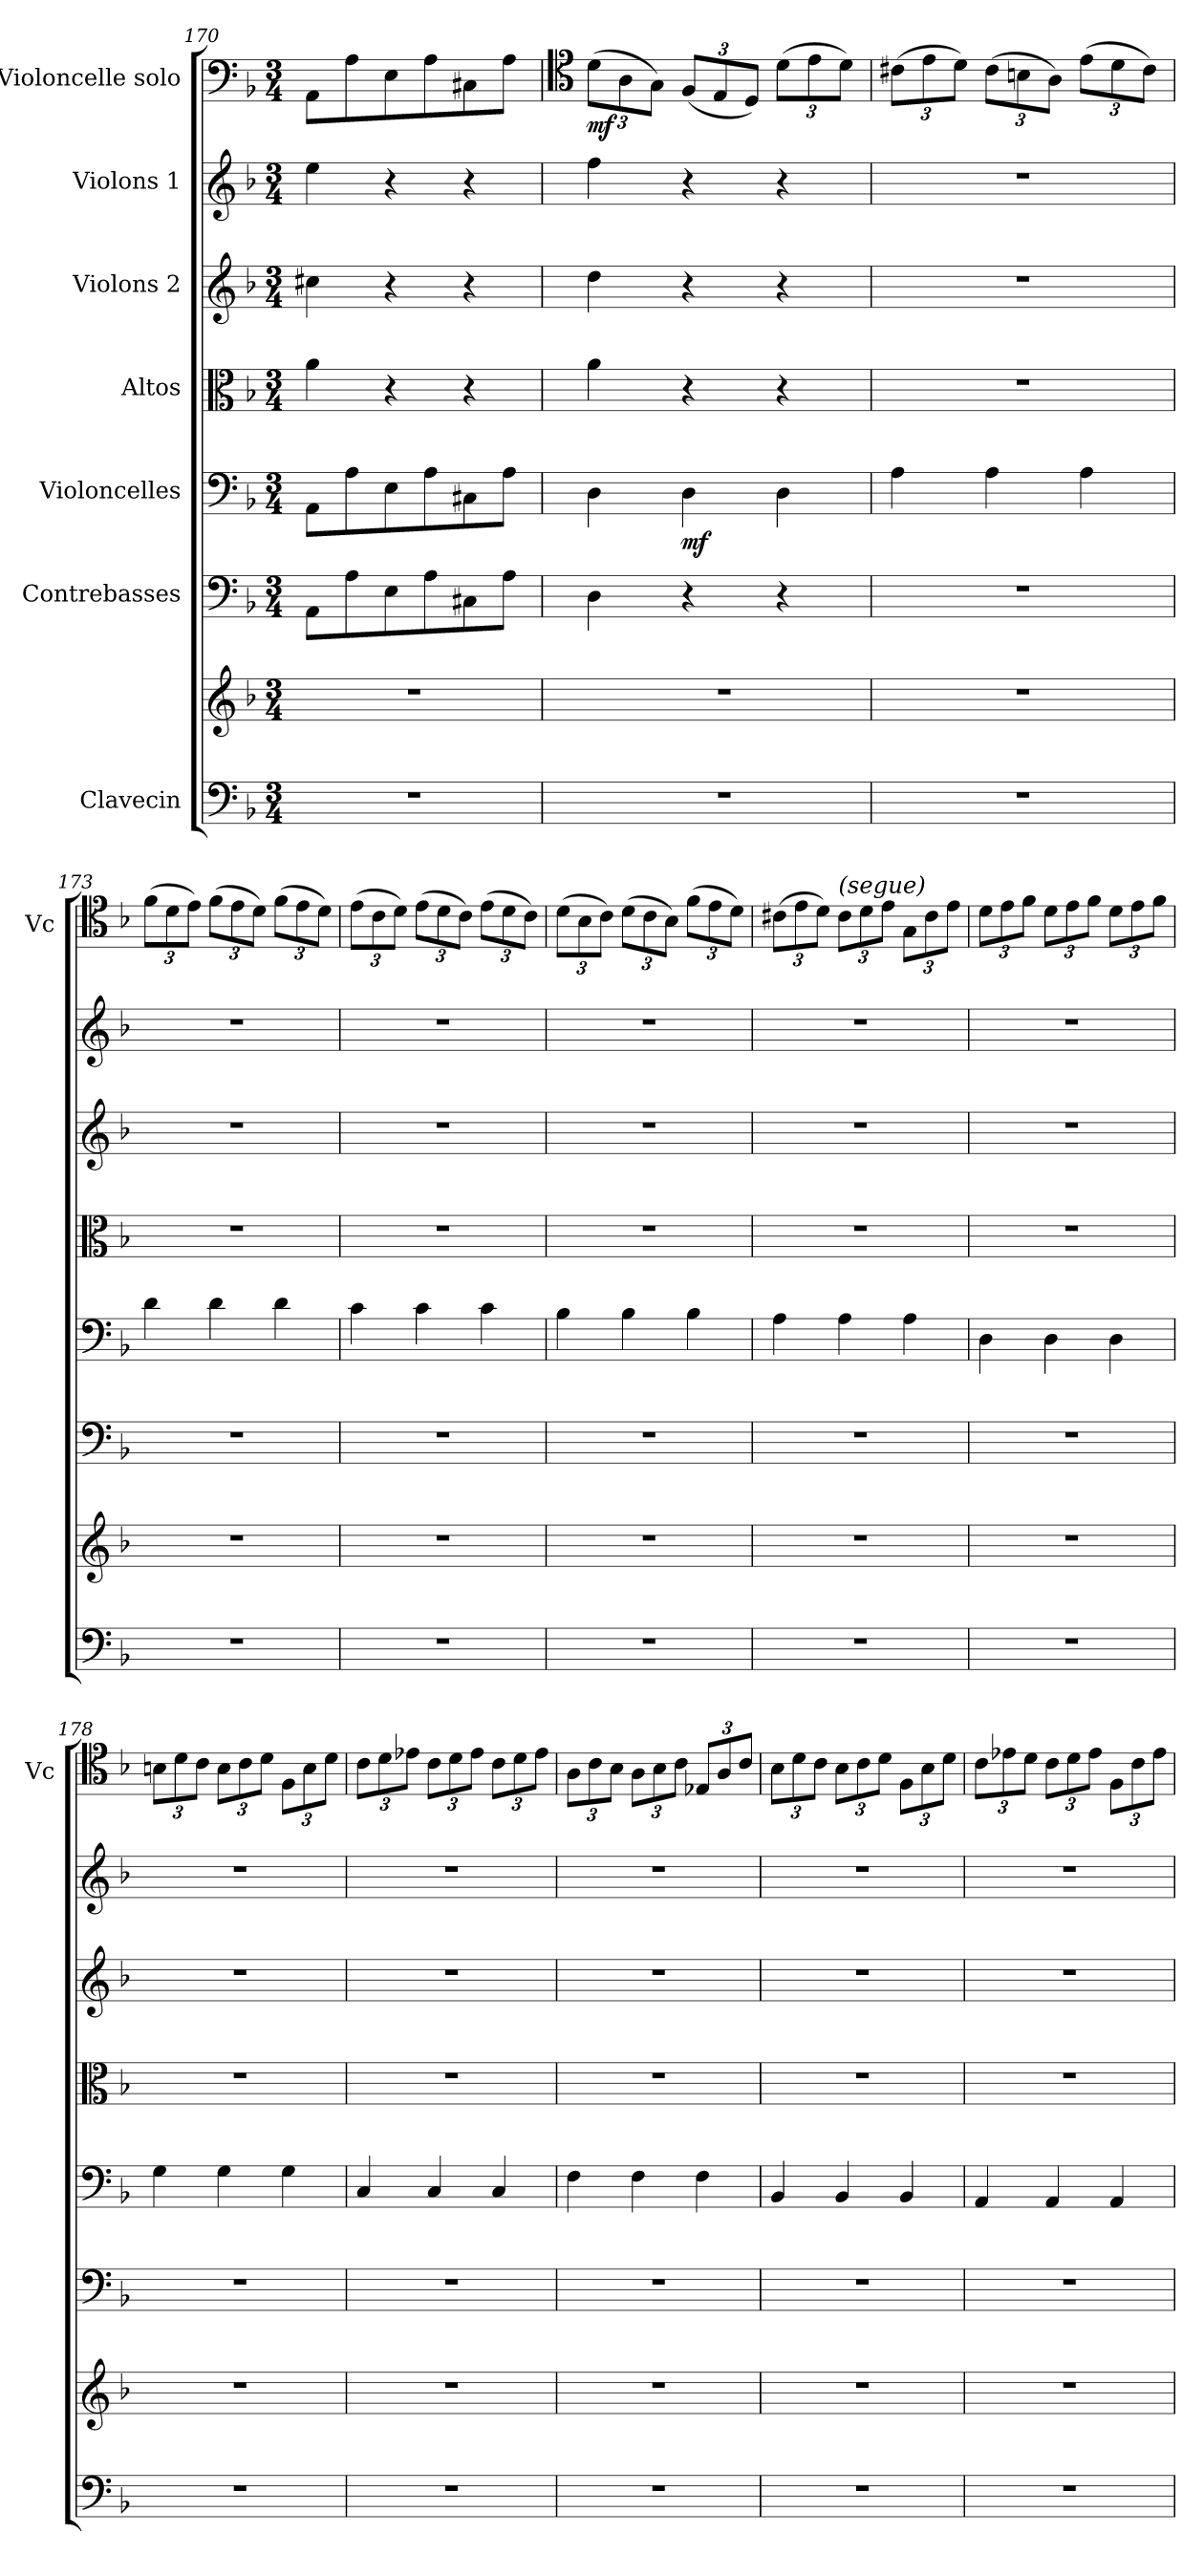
**kern	**kern	**kern	**kern	**dynam	**kern	**kern	**kern	**kern	**dynam
*part7	*part7	*part6	*part5	*part5	*part4	*part3	*part2	*part1	*part1
*staff8	*staff7	*staff6	*staff5	*staff5	*staff4	*staff3	*staff2	*staff1	*staff1
*I"Clavecin	*	*I"Contrebasses	*I"Violoncelles	*	*I"Altos	*I"Violons 2	*I"Violons 1	*I"Violoncelle solo	*
*	*	*	*	*	*	*	*	*I'Vc	*
*clefF4	*clefG2	*clefF4	*clefF4	*	*clefC3	*clefG2	*clefG2	*clefF4	*
*	*	*ITrd7c12	*	*	*	*	*	*	*
*k[b-]	*k[b-]	*k[b-]	*k[b-]	*	*k[b-]	*k[b-]	*k[b-]	*k[b-]	*
*M3/4	*M3/4	*M3/4	*M3/4	*	*M3/4	*M3/4	*M3/4	*M3/4	*
=170	=170	=170	=170	=170	=170	=170	=170	=170	=170
2.r	2.r	8AAA\L	8AA\L	.	4a\	4cc#X\	4ee\	8AA\L	.
.	.	8AA\	8A\	.	.	.	.	8A\	.
.	.	8EE\	8E\	.	4r	4r	4r	8E\	.
.	.	8AA\	8A\	.	.	.	.	8A\	.
.	.	8CC#X\	8C#X\	.	4r	4r	4r	8C#X\	.
.	.	8AA\J	8A\J	.	.	.	.	8A\J	.
!!LO:PB:g=z
=171	=171	=171	=171	=171	=171	=171	=171	=171	=171
*	*	*	*	*	*	*	*	*clefC4	*
*	*	*	*	*	*	*	*	*Xbrackettup	*
!	!	!	!	!	!	!	!	!	!LO:DY:b
2.r	2.r	4DD\	4D\	.	4a\	4dd\	4ff\	(>12d\L	mf
.	.	.	.	.	.	.	.	12A\	.
.	.	.	.	.	.	.	.	12G\J)	.
!	!	!	!	!LO:DY:b	!	!	!	!	!
.	.	4r	4D\	mf	4r	4r	4r	(<12F/L	.
.	.	.	.	.	.	.	.	12E/	.
.	.	.	.	.	.	.	.	12D/J)	.
.	.	4r	4D\	.	4r	4r	4r	(>12d\L	.
.	.	.	.	.	.	.	.	12e\	.
.	.	.	.	.	.	.	.	12d\J)	.
=172	=172	=172	=172	=172	=172	=172	=172	=172	=172
2.r	2.r	2.r	4A\	.	2.r	2.r	2.r	(>12c#X\L	.
.	.	.	.	.	.	.	.	12e\	.
.	.	.	.	.	.	.	.	12d\J)	.
.	.	.	4A\	.	.	.	.	(>12c#\L	.
.	.	.	.	.	.	.	.	12Bn\	.
.	.	.	.	.	.	.	.	12A\J)	.
.	.	.	4A\	.	.	.	.	(>12e\L	.
.	.	.	.	.	.	.	.	12d\	.
.	.	.	.	.	.	.	.	12c#\J)	.
=173	=173	=173	=173	=173	=173	=173	=173	=173	=173
2.r	2.r	2.r	4d\	.	2.r	2.r	2.r	(>12f\L	.
.	.	.	.	.	.	.	.	12d\	.
.	.	.	.	.	.	.	.	12e\J)	.
.	.	.	4d\	.	.	.	.	(>12f\L	.
.	.	.	.	.	.	.	.	12e\	.
.	.	.	.	.	.	.	.	12d\J)	.
.	.	.	4d\	.	.	.	.	(>12f\L	.
.	.	.	.	.	.	.	.	12e\	.
.	.	.	.	.	.	.	.	12d\J)	.
=174	=174	=174	=174	=174	=174	=174	=174	=174	=174
2.r	2.r	2.r	4c\	.	2.r	2.r	2.r	(>12e\L	.
.	.	.	.	.	.	.	.	12c\	.
.	.	.	.	.	.	.	.	12d\J)	.
.	.	.	4c\	.	.	.	.	(>12e\L	.
.	.	.	.	.	.	.	.	12d\	.
.	.	.	.	.	.	.	.	12c\J)	.
.	.	.	4c\	.	.	.	.	(>12e\L	.
.	.	.	.	.	.	.	.	12d\	.
.	.	.	.	.	.	.	.	12c\J)	.
=175	=175	=175	=175	=175	=175	=175	=175	=175	=175
2.r	2.r	2.r	4B-\	.	2.r	2.r	2.r	(>12d\L	.
.	.	.	.	.	.	.	.	12B-\	.
.	.	.	.	.	.	.	.	12c\J)	.
.	.	.	4B-\	.	.	.	.	(>12d\L	.
.	.	.	.	.	.	.	.	12c\	.
.	.	.	.	.	.	.	.	12B-\J)	.
.	.	.	4B-\	.	.	.	.	(>12f\L	.
.	.	.	.	.	.	.	.	12e\	.
.	.	.	.	.	.	.	.	12d\J)	.
!!LO:LB:g=z
=176	=176	=176	=176	=176	=176	=176	=176	=176	=176
2.r	2.r	2.r	4A\	.	2.r	2.r	2.r	(>12c#X\L	.
.	.	.	.	.	.	.	.	12e\	.
.	.	.	.	.	.	.	.	12d\J)	.
!	!	!	!	!	!	!	!	!LO:TX:a:i:t=(segue)	!
.	.	.	4A\	.	.	.	.	12c#\L	.
.	.	.	.	.	.	.	.	12d\	.
.	.	.	.	.	.	.	.	12e\J	.
.	.	.	4A\	.	.	.	.	12G\L	.
.	.	.	.	.	.	.	.	12c#\	.
.	.	.	.	.	.	.	.	12e\J	.
=177	=177	=177	=177	=177	=177	=177	=177	=177	=177
2.r	2.r	2.r	4D\	.	2.r	2.r	2.r	12d\L	.
.	.	.	.	.	.	.	.	12e\	.
.	.	.	.	.	.	.	.	12f\J	.
.	.	.	4D\	.	.	.	.	12d\L	.
.	.	.	.	.	.	.	.	12e\	.
.	.	.	.	.	.	.	.	12f\J	.
.	.	.	4D\	.	.	.	.	12d\L	.
.	.	.	.	.	.	.	.	12e\	.
.	.	.	.	.	.	.	.	12f\J	.
=178	=178	=178	=178	=178	=178	=178	=178	=178	=178
2.r	2.r	2.r	4G\	.	2.r	2.r	2.r	12Bn\L	.
.	.	.	.	.	.	.	.	12d\	.
.	.	.	.	.	.	.	.	12c\J	.
.	.	.	4G\	.	.	.	.	12B\L	.
.	.	.	.	.	.	.	.	12c\	.
.	.	.	.	.	.	.	.	12d\J	.
.	.	.	4G\	.	.	.	.	12F\L	.
.	.	.	.	.	.	.	.	12B\	.
.	.	.	.	.	.	.	.	12d\J	.
=179	=179	=179	=179	=179	=179	=179	=179	=179	=179
2.r	2.r	2.r	4C/	.	2.r	2.r	2.r	12c\L	.
.	.	.	.	.	.	.	.	12d\	.
.	.	.	.	.	.	.	.	12e-X\J	.
.	.	.	4C/	.	.	.	.	12c\L	.
.	.	.	.	.	.	.	.	12d\	.
.	.	.	.	.	.	.	.	12e-\J	.
.	.	.	4C/	.	.	.	.	12c\L	.
.	.	.	.	.	.	.	.	12d\	.
.	.	.	.	.	.	.	.	12e-\J	.
=180	=180	=180	=180	=180	=180	=180	=180	=180	=180
2.r	2.r	2.r	4F\	.	2.r	2.r	2.r	12A\L	.
.	.	.	.	.	.	.	.	12c\	.
.	.	.	.	.	.	.	.	12B-\J	.
.	.	.	4F\	.	.	.	.	12A\L	.
.	.	.	.	.	.	.	.	12B-\	.
.	.	.	.	.	.	.	.	12c\J	.
.	.	.	4F\	.	.	.	.	12E-X/L	.
.	.	.	.	.	.	.	.	12A/	.
.	.	.	.	.	.	.	.	12c/J	.
!!LO:PB:g=z
=181	=181	=181	=181	=181	=181	=181	=181	=181	=181
2.r	2.r	2.r	4BB-/	.	2.r	2.r	2.r	12B-\L	.
.	.	.	.	.	.	.	.	12d\	.
.	.	.	.	.	.	.	.	12c\J	.
.	.	.	4BB-/	.	.	.	.	12B-\L	.
.	.	.	.	.	.	.	.	12c\	.
.	.	.	.	.	.	.	.	12d\J	.
.	.	.	4BB-/	.	.	.	.	12F\L	.
.	.	.	.	.	.	.	.	12B-\	.
.	.	.	.	.	.	.	.	12d\J	.
=182	=182	=182	=182	=182	=182	=182	=182	=182	=182
2.r	2.r	2.r	4AA/	.	2.r	2.r	2.r	12c\L	.
.	.	.	.	.	.	.	.	12e-X\	.
.	.	.	.	.	.	.	.	12d\J	.
.	.	.	4AA/	.	.	.	.	12c\L	.
.	.	.	.	.	.	.	.	12d\	.
.	.	.	.	.	.	.	.	12e-\J	.
.	.	.	4AA/	.	.	.	.	12F\L	.
.	.	.	.	.	.	.	.	12c\	.
.	.	.	.	.	.	.	.	12e-\J	.
=	=	=	=	=	=	=	=	=	=
*-	*-	*-	*-	*-	*-	*-	*-	*-	*-
